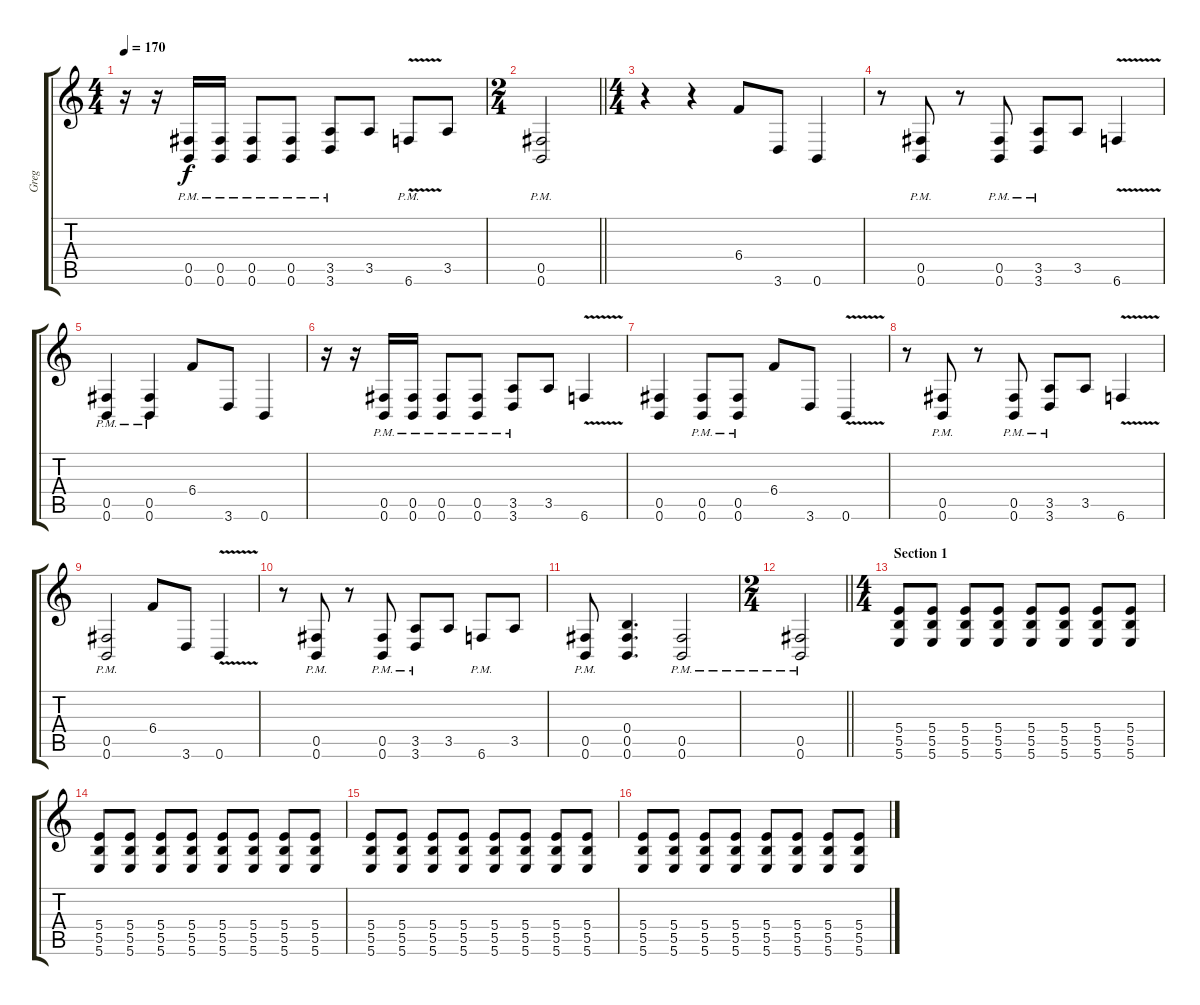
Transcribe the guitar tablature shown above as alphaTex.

\track ("Greg" "Greg") {instrument distortionguitar}
\staff {score tabs}
\tuning (Db4 Ab3 E3 B2 Gb2 B1) {hide}
\ts (4 4)
\tempo 170
\clef g2
\ks c
r.16{dy f} r.16 (0.5{pm} 0.6{pm}).16 (0.5{pm} 0.6{pm}).16 (0.5{pm} 0.6{pm}).8 (0.5{pm} 0.6{pm}).8 (3.5{pm} 3.6{pm}).8 3.5.8 6.6{v pm}.8 3.5.8 |
\ts (2 4)
\barLineRight lightlight
(0.5{pm} 0.6{pm}).2 |
\ts (4 4)
\section ("" "")
r.4 r.4 6.4.8 3.6.8 0.6.4 |
r.8 (0.5{pm} 0.6{pm}).8 r.8 (0.5{pm} 0.6{pm}).8 (3.5{pm} 3.6{pm}).8 3.5.8 6.6{v}.4 |
(0.5{pm} 0.6{pm}).4 (0.5{pm} 0.6{pm}).4 6.4.8 3.6.8 0.6.4 |
r.16 r.16 (0.5{pm} 0.6{pm}).16 (0.5{pm} 0.6{pm}).16 (0.5{pm} 0.6{pm}).8 (0.5{pm} 0.6{pm}).8 (3.5{pm} 3.6{pm}).8 3.5.8 6.6{v}.4 |
(0.5 0.6).4 (0.5{pm} 0.6{pm}).8 (0.5{pm} 0.6{pm}).8 6.4.8 3.6.8 0.6{v}.4 |
r.8 (0.5{pm} 0.6{pm}).8 r.8 (0.5{pm} 0.6{pm}).8 (3.5{pm} 3.6{pm}).8 3.5.8 6.6{v}.4 |
(0.5{pm} 0.6{pm}).2 6.4.8 3.6.8 0.6{v}.4 |
r.8 (0.5{pm} 0.6{pm}).8 r.8 (0.5{pm} 0.6{pm}).8 (3.5{pm} 3.6{pm}).8 3.5.8 6.6{pm}.8 3.5.8 |
(0.5{pm} 0.6{pm}).8 (0.4 0.5 0.6).4{d} (0.5{pm} 0.6{pm}).2 |
\ts (2 4)
\barLineRight lightlight
(0.5{pm} 0.6{pm}).2 |
\ts (4 4)
\section ("" "Section 1")
(5.4 5.5 5.6).8 (5.4 5.5 5.6).8 (5.4 5.5 5.6).8 (5.4 5.5 5.6).8 (5.4 5.5 5.6).8 (5.4 5.5 5.6).8 (5.4 5.5 5.6).8 (5.4 5.5 5.6).8 |
(5.4 5.5 5.6).8 (5.4 5.5 5.6).8 (5.4 5.5 5.6).8 (5.4 5.5 5.6).8 (5.4 5.5 5.6).8 (5.4 5.5 5.6).8 (5.4 5.5 5.6).8 (5.4 5.5 5.6).8 |
(5.4 5.5 5.6).8 (5.4 5.5 5.6).8 (5.4 5.5 5.6).8 (5.4 5.5 5.6).8 (5.4 5.5 5.6).8 (5.4 5.5 5.6).8 (5.4 5.5 5.6).8 (5.4 5.5 5.6).8 |
(5.4 5.5 5.6).8 (5.4 5.5 5.6).8 (5.4 5.5 5.6).8 (5.4 5.5 5.6).8 (5.4 5.5 5.6).8 (5.4 5.5 5.6).8 (5.4 5.5 5.6).8 (5.4 5.5 5.6).8
